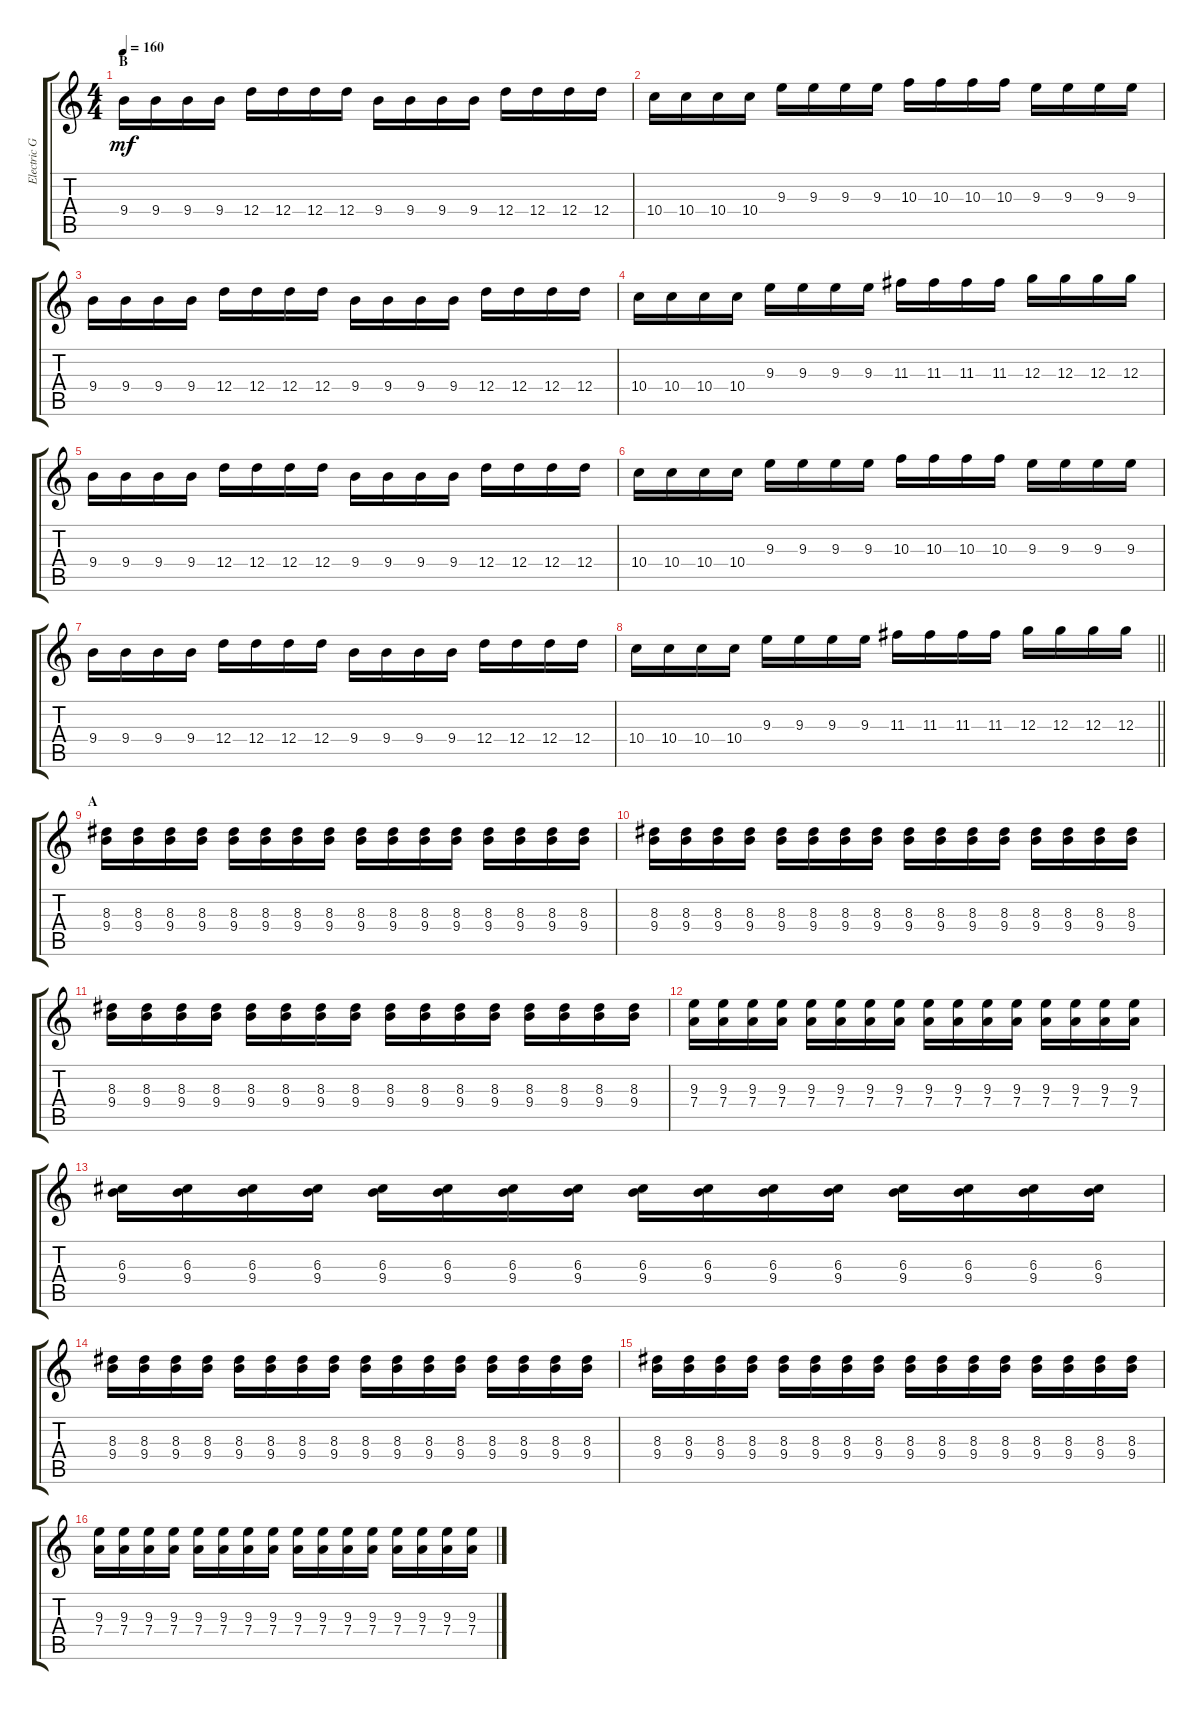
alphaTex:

\track ("Electric Guitar" "Electric G") {instrument distortionguitar}
\staff {score tabs}
\tuning (E4 B3 G3 D3 A2 E2) {hide}
\ts (4 4)
\section ("" "B")
\tempo 160
\clef g2
\ks c
9.4.16{dy mf} 9.4.16 9.4.16 9.4.16 12.4.16 12.4.16 12.4.16 12.4.16 9.4.16 9.4.16 9.4.16 9.4.16 12.4.16 12.4.16 12.4.16 12.4.16 |
10.4.16 10.4.16 10.4.16 10.4.16 9.3.16 9.3.16 9.3.16 9.3.16 10.3.16 10.3.16 10.3.16 10.3.16 9.3.16 9.3.16 9.3.16 9.3.16 |
9.4.16 9.4.16 9.4.16 9.4.16 12.4.16 12.4.16 12.4.16 12.4.16 9.4.16 9.4.16 9.4.16 9.4.16 12.4.16 12.4.16 12.4.16 12.4.16 |
10.4.16 10.4.16 10.4.16 10.4.16 9.3.16 9.3.16 9.3.16 9.3.16 11.3.16 11.3.16 11.3.16 11.3.16 12.3.16 12.3.16 12.3.16 12.3.16 |
9.4.16 9.4.16 9.4.16 9.4.16 12.4.16 12.4.16 12.4.16 12.4.16 9.4.16 9.4.16 9.4.16 9.4.16 12.4.16 12.4.16 12.4.16 12.4.16 |
10.4.16 10.4.16 10.4.16 10.4.16 9.3.16 9.3.16 9.3.16 9.3.16 10.3.16 10.3.16 10.3.16 10.3.16 9.3.16 9.3.16 9.3.16 9.3.16 |
9.4.16 9.4.16 9.4.16 9.4.16 12.4.16 12.4.16 12.4.16 12.4.16 9.4.16 9.4.16 9.4.16 9.4.16 12.4.16 12.4.16 12.4.16 12.4.16 |
\barLineRight lightlight
10.4.16 10.4.16 10.4.16 10.4.16 9.3.16 9.3.16 9.3.16 9.3.16 11.3.16 11.3.16 11.3.16 11.3.16 12.3.16 12.3.16 12.3.16 12.3.16 |
\section ("" "A")
(8.3 9.4).16 (8.3 9.4).16 (8.3 9.4).16 (8.3 9.4).16 (8.3 9.4).16 (8.3 9.4).16 (8.3 9.4).16 (8.3 9.4).16 (8.3 9.4).16 (8.3 9.4).16 (8.3 9.4).16 (8.3 9.4).16 (8.3 9.4).16 (8.3 9.4).16 (8.3 9.4).16 (8.3 9.4).16 |
(8.3 9.4).16 (8.3 9.4).16 (8.3 9.4).16 (8.3 9.4).16 (8.3 9.4).16 (8.3 9.4).16 (8.3 9.4).16 (8.3 9.4).16 (8.3 9.4).16 (8.3 9.4).16 (8.3 9.4).16 (8.3 9.4).16 (8.3 9.4).16 (8.3 9.4).16 (8.3 9.4).16 (8.3 9.4).16 |
(8.3 9.4).16 (8.3 9.4).16 (8.3 9.4).16 (8.3 9.4).16 (8.3 9.4).16 (8.3 9.4).16 (8.3 9.4).16 (8.3 9.4).16 (8.3 9.4).16 (8.3 9.4).16 (8.3 9.4).16 (8.3 9.4).16 (8.3 9.4).16 (8.3 9.4).16 (8.3 9.4).16 (8.3 9.4).16 |
(9.3 7.4).16 (9.3 7.4).16 (9.3 7.4).16 (9.3 7.4).16 (9.3 7.4).16 (9.3 7.4).16 (9.3 7.4).16 (9.3 7.4).16 (9.3 7.4).16 (9.3 7.4).16 (9.3 7.4).16 (9.3 7.4).16 (9.3 7.4).16 (9.3 7.4).16 (9.3 7.4).16 (9.3 7.4).16 |
(6.3 9.4).16 (6.3 9.4).16 (6.3 9.4).16 (6.3 9.4).16 (6.3 9.4).16 (6.3 9.4).16 (6.3 9.4).16 (6.3 9.4).16 (6.3 9.4).16 (6.3 9.4).16 (6.3 9.4).16 (6.3 9.4).16 (6.3 9.4).16 (6.3 9.4).16 (6.3 9.4).16 (6.3 9.4).16 |
(8.3 9.4).16 (8.3 9.4).16 (8.3 9.4).16 (8.3 9.4).16 (8.3 9.4).16 (8.3 9.4).16 (8.3 9.4).16 (8.3 9.4).16 (8.3 9.4).16 (8.3 9.4).16 (8.3 9.4).16 (8.3 9.4).16 (8.3 9.4).16 (8.3 9.4).16 (8.3 9.4).16 (8.3 9.4).16 |
(8.3 9.4).16 (8.3 9.4).16 (8.3 9.4).16 (8.3 9.4).16 (8.3 9.4).16 (8.3 9.4).16 (8.3 9.4).16 (8.3 9.4).16 (8.3 9.4).16 (8.3 9.4).16 (8.3 9.4).16 (8.3 9.4).16 (8.3 9.4).16 (8.3 9.4).16 (8.3 9.4).16 (8.3 9.4).16 |
(9.3 7.4).16 (9.3 7.4).16 (9.3 7.4).16 (9.3 7.4).16 (9.3 7.4).16 (9.3 7.4).16 (9.3 7.4).16 (9.3 7.4).16 (9.3 7.4).16 (9.3 7.4).16 (9.3 7.4).16 (9.3 7.4).16 (9.3 7.4).16 (9.3 7.4).16 (9.3 7.4).16 (9.3 7.4).16
